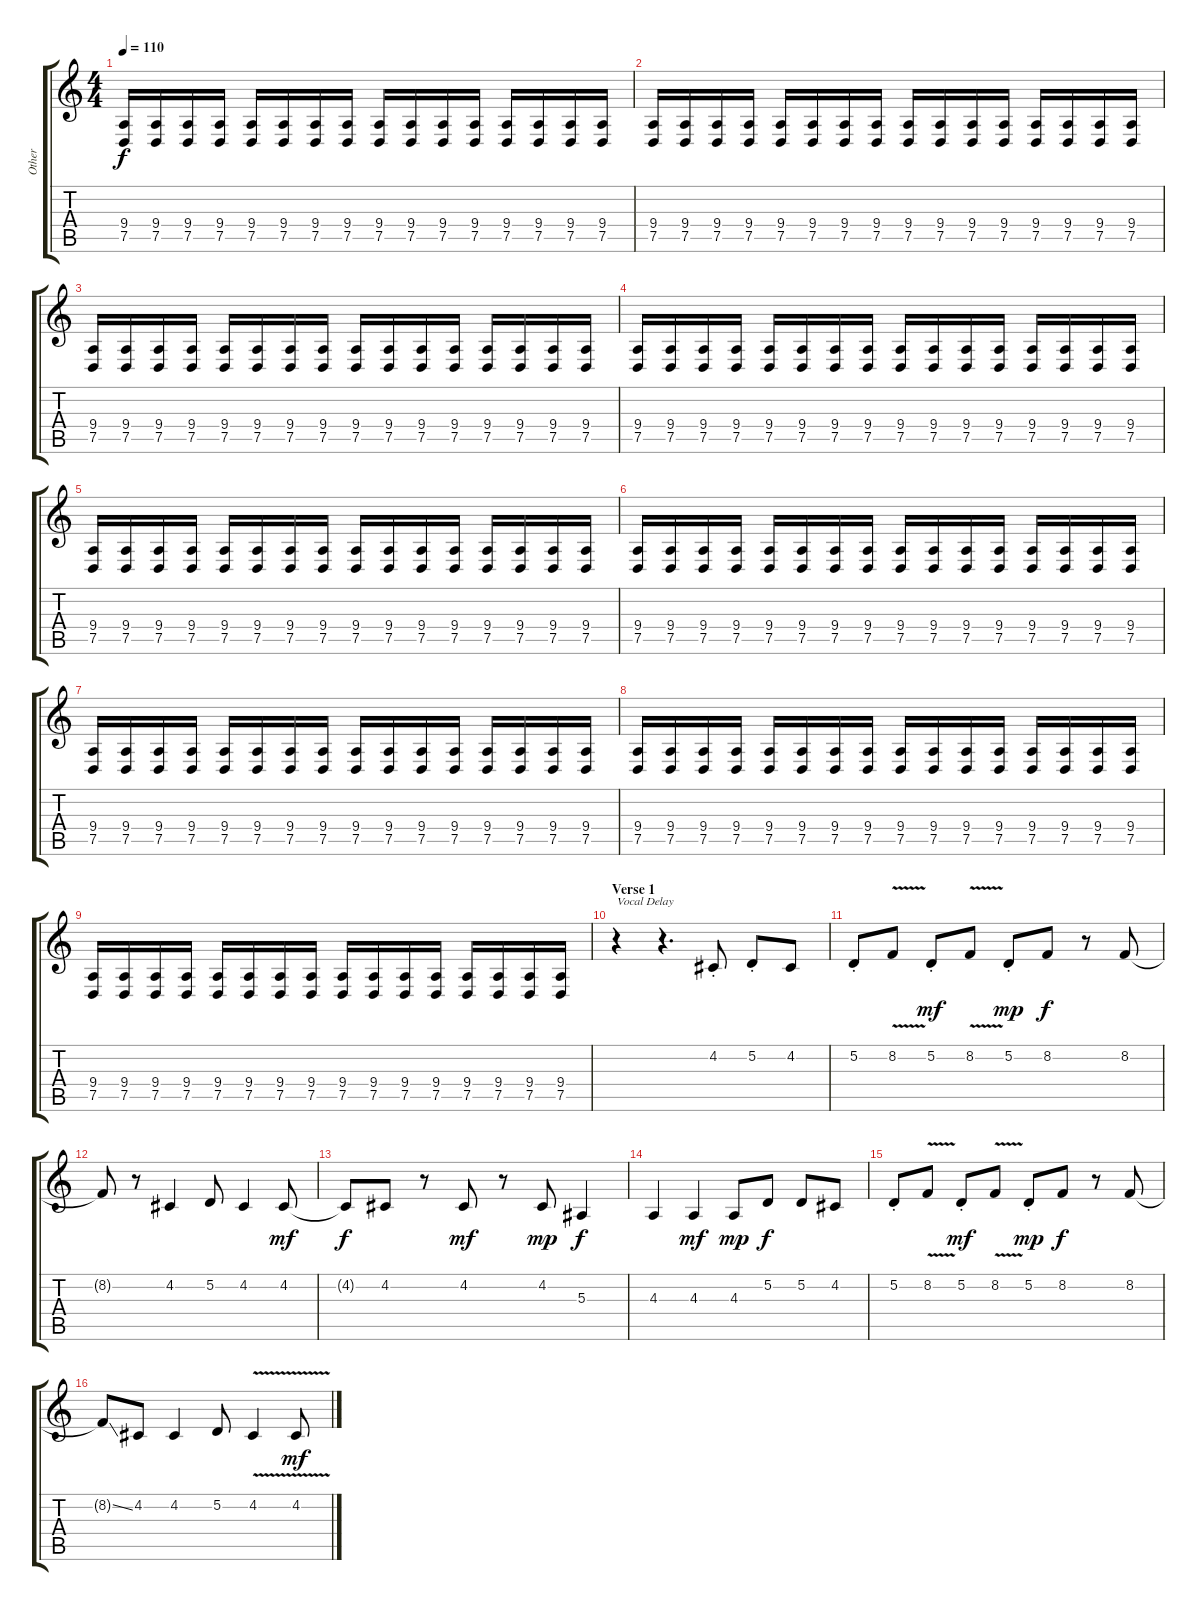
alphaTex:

\track ("Other" "Other") {instrument electricpiano2}
\staff {score tabs}
\tuning (D4 A3 F3 C3 G2 C2) {hide}
\ts (4 4)
\tempo 110
\clef g2
\ks c
(9.4 7.5).16{dy f} (9.4 7.5).16 (9.4 7.5).16 (9.4 7.5).16 (9.4 7.5).16 (9.4 7.5).16 (9.4 7.5).16 (9.4 7.5).16 (9.4 7.5).16 (9.4 7.5).16 (9.4 7.5).16 (9.4 7.5).16 (9.4 7.5).16 (9.4 7.5).16 (9.4 7.5).16 (9.4 7.5).16 |
(9.4 7.5).16 (9.4 7.5).16 (9.4 7.5).16 (9.4 7.5).16 (9.4 7.5).16 (9.4 7.5).16 (9.4 7.5).16 (9.4 7.5).16 (9.4 7.5).16 (9.4 7.5).16 (9.4 7.5).16 (9.4 7.5).16 (9.4 7.5).16 (9.4 7.5).16 (9.4 7.5).16 (9.4 7.5).16 |
(9.4 7.5).16 (9.4 7.5).16 (9.4 7.5).16 (9.4 7.5).16 (9.4 7.5).16 (9.4 7.5).16 (9.4 7.5).16 (9.4 7.5).16 (9.4 7.5).16 (9.4 7.5).16 (9.4 7.5).16 (9.4 7.5).16 (9.4 7.5).16 (9.4 7.5).16 (9.4 7.5).16 (9.4 7.5).16 |
(9.4 7.5).16 (9.4 7.5).16 (9.4 7.5).16 (9.4 7.5).16 (9.4 7.5).16 (9.4 7.5).16 (9.4 7.5).16 (9.4 7.5).16 (9.4 7.5).16 (9.4 7.5).16 (9.4 7.5).16 (9.4 7.5).16 (9.4 7.5).16 (9.4 7.5).16 (9.4 7.5).16 (9.4 7.5).16 |
(9.4 7.5).16 (9.4 7.5).16 (9.4 7.5).16 (9.4 7.5).16 (9.4 7.5).16 (9.4 7.5).16 (9.4 7.5).16 (9.4 7.5).16 (9.4 7.5).16 (9.4 7.5).16 (9.4 7.5).16 (9.4 7.5).16 (9.4 7.5).16 (9.4 7.5).16 (9.4 7.5).16 (9.4 7.5).16 |
(9.4 7.5).16 (9.4 7.5).16 (9.4 7.5).16 (9.4 7.5).16 (9.4 7.5).16 (9.4 7.5).16 (9.4 7.5).16 (9.4 7.5).16 (9.4 7.5).16 (9.4 7.5).16 (9.4 7.5).16 (9.4 7.5).16 (9.4 7.5).16 (9.4 7.5).16 (9.4 7.5).16 (9.4 7.5).16 |
(9.4 7.5).16 (9.4 7.5).16 (9.4 7.5).16 (9.4 7.5).16 (9.4 7.5).16 (9.4 7.5).16 (9.4 7.5).16 (9.4 7.5).16 (9.4 7.5).16 (9.4 7.5).16 (9.4 7.5).16 (9.4 7.5).16 (9.4 7.5).16 (9.4 7.5).16 (9.4 7.5).16 (9.4 7.5).16 |
(9.4 7.5).16 (9.4 7.5).16 (9.4 7.5).16 (9.4 7.5).16 (9.4 7.5).16 (9.4 7.5).16 (9.4 7.5).16 (9.4 7.5).16 (9.4 7.5).16 (9.4 7.5).16 (9.4 7.5).16 (9.4 7.5).16 (9.4 7.5).16 (9.4 7.5).16 (9.4 7.5).16 (9.4 7.5).16 |
(9.4 7.5).16 (9.4 7.5).16 (9.4 7.5).16 (9.4 7.5).16 (9.4 7.5).16 (9.4 7.5).16 (9.4 7.5).16 (9.4 7.5).16 (9.4 7.5).16 (9.4 7.5).16 (9.4 7.5).16 (9.4 7.5).16 (9.4 7.5).16 (9.4 7.5).16 (9.4 7.5).16 (9.4 7.5).16 |
\section ("" "Verse 1")
r.4{txt "Vocal Delay"} r.4{d} 4.2{st}.8 5.2{st}.8 4.2.8 |
5.2{st}.8 8.2{v}.8 5.2{st}.8{dy mf} 8.2{v}.8 5.2{st}.8{dy mp} 8.2.8{dy f} r.8 8.2.8 |
8.2{t}.8 r.8 4.2.4 5.2.8 4.2.4 4.2.8{dy mf} |
4.2{t}.8{dy f} 4.2.8 r.8 4.2.8{dy mf} r.8 4.2.8{dy mp} 5.3.4{dy f} |
4.3.4 4.3.4{dy mf} 4.3.8{dy mp} 5.2.8{dy f} 5.2.8 4.2.8 |
5.2{st}.8 8.2{v}.8 5.2{st}.8{dy mf} 8.2{v}.8 5.2{st}.8{dy mp} 8.2.8{dy f} r.8 8.2.8 |
8.2{ss t}.8 4.2.8 4.2.4 5.2.8 4.2{v}.4 4.2{v}.8{dy mf}
